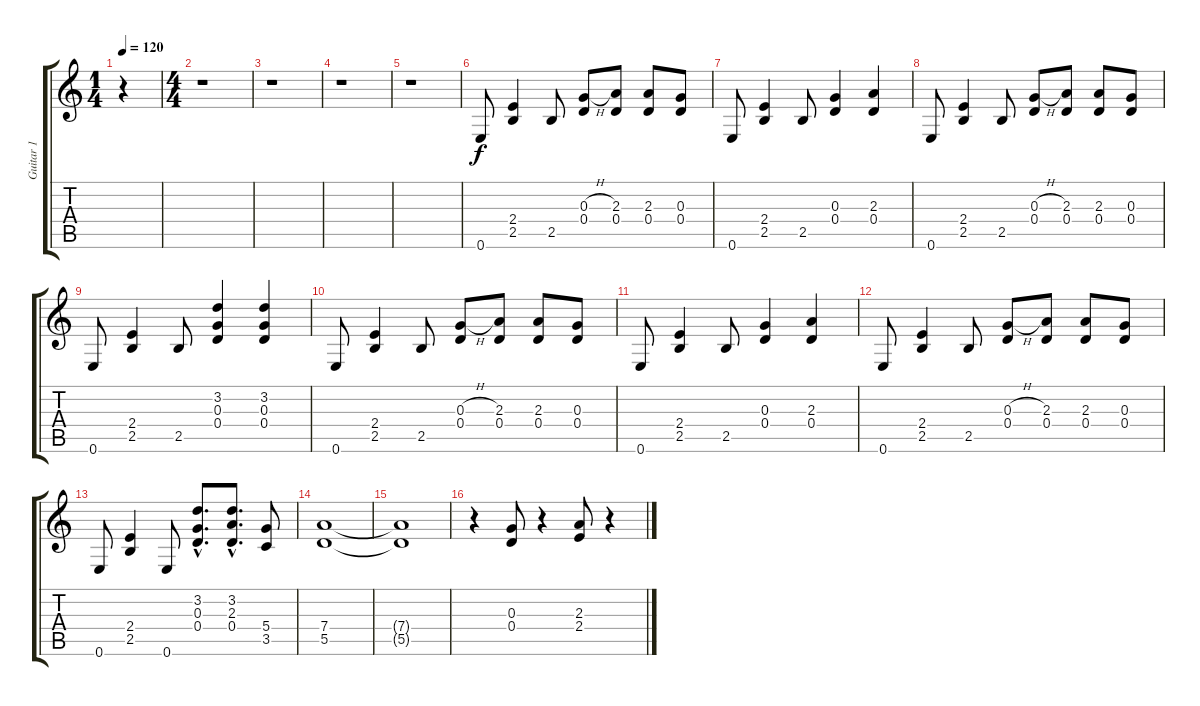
\track ("Guitar 1" "Guitar 1") {instrument distortionguitar}
\staff {score tabs}
\tuning (E4 B3 G3 D3 A2 E2) {hide}
\ts (1 4)
\tempo 120
\clef g2
\ks c
r.4{dy f instrument distortionguitar} |
\ts (4 4)
r.1 |
r.1 |
r.1 |
r.1 |
0.6.8 (2.4 2.5).4 2.5.8 (0.3{h} 0.4).8 (2.3 0.4).8 (2.3 0.4).8 (0.3 0.4).8 |
0.6.8 (2.4 2.5).4 2.5.8 (0.3 0.4).4 (2.3 0.4).4 |
0.6.8 (2.4 2.5).4 2.5.8 (0.3{h} 0.4).8 (2.3 0.4).8 (2.3 0.4).8 (0.3 0.4).8 |
0.6.8 (2.4 2.5).4 2.5.8 (3.2 0.3 0.4).4 (3.2 0.3 0.4).4 |
0.6.8 (2.4 2.5).4 2.5.8 (0.3{h} 0.4).8 (2.3 0.4).8 (2.3 0.4).8 (0.3 0.4).8 |
0.6.8 (2.4 2.5).4 2.5.8 (0.3 0.4).4 (2.3 0.4).4 |
0.6.8 (2.4 2.5).4 2.5.8 (0.3{h} 0.4).8 (2.3 0.4).8 (2.3 0.4).8 (0.3 0.4).8 |
0.6.8 (2.4 2.5).4 0.6.8 (3.2{hac} 0.3{hac} 0.4{hac}).8{d} (3.2{hac} 2.3{hac} 0.4{hac}).8{d} (5.4 3.5).8 |
(7.4 5.5).1 |
(7.4{t} 5.5{t}).1 |
r.4 (0.3 0.4).8 r.4 (2.3 2.4).8 r.4
